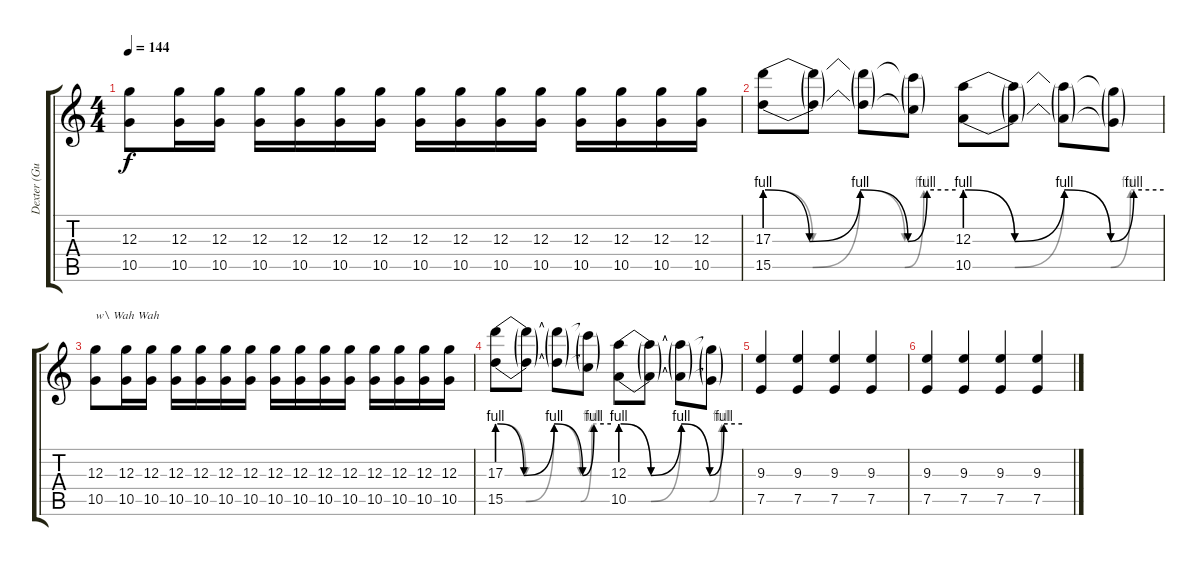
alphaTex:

\track ("Dexter (Guitar)" "Dexter (Gu") {instrument distortionguitar}
\staff {score tabs}
\tuning (E4 B3 G3 D3 A2 E2) {hide}
\ts (4 4)
\tempo 144
\clef g2
\ks c
(12.3 10.5).8{dy f volume 16 balance 8 instrument distortionguitar} (12.3 10.5).16 (12.3 10.5).16 (12.3 10.5).16 (12.3 10.5).16 (12.3 10.5).16 (12.3 10.5).16 (12.3 10.5).16 (12.3 10.5).16 (12.3 10.5).16 (12.3 10.5).16 (12.3 10.5).16 (12.3 10.5).16 (12.3 10.5).16 (12.3 10.5).16 |
(17.3{be (custom 0 4 14 0 30 4 45 0 51 4 60 4)} 15.5{be (custom 0 4 15 0 30 4 44 0 50 4 60 4)}).8 (17.3{t} 15.5{t}).8 (17.3{t} 15.5{t}).8 (17.3{t} 15.5{t}).8 (12.3{be (custom 0 4 15 0 30 4 44 0 51 4 60 4)} 10.5{be (custom 0 4 15 0 30 4 44 0 50 4 60 4)}).8 (12.3{t} 10.5{t}).8 (12.3{t} 10.5{t}).8 (12.3{t} 10.5{t}).8 |
(12.3 10.5).8{txt "w\\ Wah Wah" volume 16 balance 8 instrument distortionguitar} (12.3 10.5).16 (12.3 10.5).16 (12.3 10.5).16 (12.3 10.5).16 (12.3 10.5).16 (12.3 10.5).16 (12.3 10.5).16 (12.3 10.5).16 (12.3 10.5).16 (12.3 10.5).16 (12.3 10.5).16 (12.3 10.5).16 (12.3 10.5).16 (12.3 10.5).16 |
(17.3{be (custom 0 4 14 0 30 4 45 0 51 4 60 4)} 15.5{be (custom 0 4 15 0 30 4 44 0 50 4 60 4)}).8 (17.3{t} 15.5{t}).8 (17.3{t} 15.5{t}).8 (17.3{t} 15.5{t}).8 (12.3{be (custom 0 4 15 0 30 4 44 0 51 4 60 4)} 10.5{be (custom 0 4 15 0 30 4 44 0 50 4 60 4)}).8 (12.3{t} 10.5{t}).8 (12.3{t} 10.5{t}).8 (12.3{t} 10.5{t}).8 |
(9.3 7.5).4 (9.3 7.5).4 (9.3 7.5).4 (9.3 7.5).4 |
(9.3 7.5).4 (9.3 7.5).4 (9.3 7.5).4 (9.3 7.5).4
